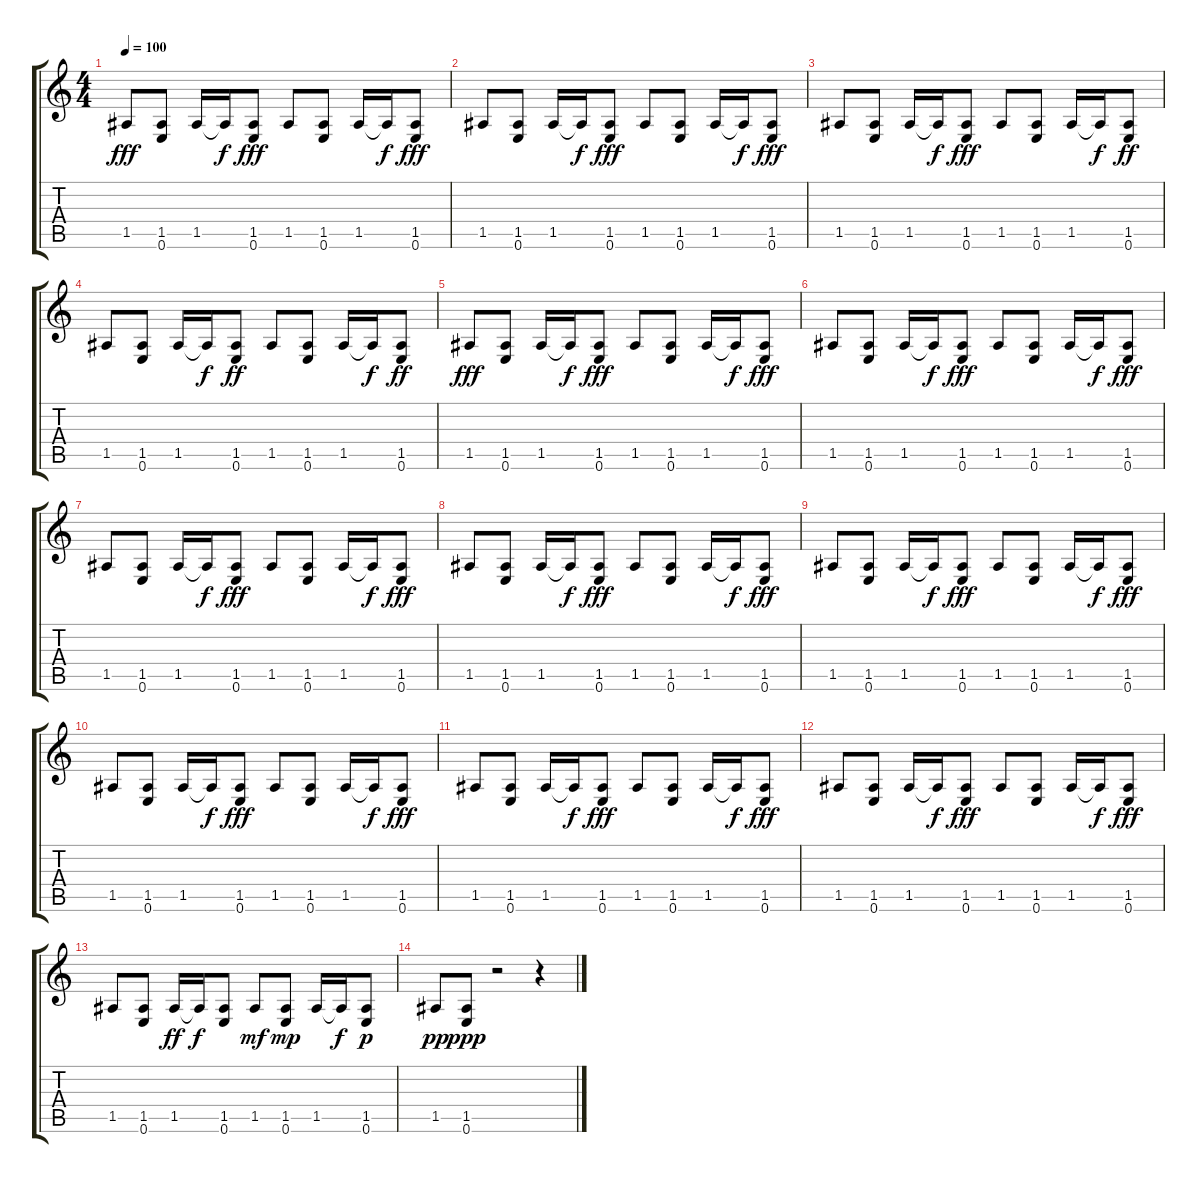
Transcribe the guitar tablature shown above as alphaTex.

\track "" {instrument acousticguitarnylon}
\staff {score tabs}
\tuning (E4 B3 G3 D3 A2 E2) {hide}
\ts (4 4)
\tempo 100
\clef g2
\ks c
1.5.8{dy fff} (1.5 0.6).8 1.5.16 1.5{t}.16{dy f} (1.5 0.6).8{dy fff} 1.5.8 (1.5 0.6).8 1.5.16 1.5{t}.16{dy f} (1.5 0.6).8{dy fff} |
1.5.8 (1.5 0.6).8 1.5.16 1.5{t}.16{dy f} (1.5 0.6).8{dy fff} 1.5.8 (1.5 0.6).8 1.5.16 1.5{t}.16{dy f} (1.5 0.6).8{dy fff} |
1.5.8 (1.5 0.6).8 1.5.16 1.5{t}.16{dy f} (1.5 0.6).8{dy fff} 1.5.8 (1.5 0.6).8 1.5.16 1.5{t}.16{dy f} (1.5 0.6).8{dy ff} |
1.5.8 (1.5 0.6).8 1.5.16 1.5{t}.16{dy f} (1.5 0.6).8{dy ff} 1.5.8 (1.5 0.6).8 1.5.16 1.5{t}.16{dy f} (1.5 0.6).8{dy ff} |
1.5.8{dy fff} (1.5 0.6).8 1.5.16 1.5{t}.16{dy f} (1.5 0.6).8{dy fff} 1.5.8 (1.5 0.6).8 1.5.16 1.5{t}.16{dy f} (1.5 0.6).8{dy fff} |
1.5.8 (1.5 0.6).8 1.5.16 1.5{t}.16{dy f} (1.5 0.6).8{dy fff} 1.5.8 (1.5 0.6).8 1.5.16 1.5{t}.16{dy f} (1.5 0.6).8{dy fff} |
1.5.8 (1.5 0.6).8 1.5.16 1.5{t}.16{dy f} (1.5 0.6).8{dy fff} 1.5.8 (1.5 0.6).8 1.5.16 1.5{t}.16{dy f} (1.5 0.6).8{dy fff} |
1.5.8 (1.5 0.6).8 1.5.16 1.5{t}.16{dy f} (1.5 0.6).8{dy fff} 1.5.8 (1.5 0.6).8 1.5.16 1.5{t}.16{dy f} (1.5 0.6).8{dy fff} |
1.5.8 (1.5 0.6).8 1.5.16 1.5{t}.16{dy f} (1.5 0.6).8{dy fff} 1.5.8 (1.5 0.6).8 1.5.16 1.5{t}.16{dy f} (1.5 0.6).8{dy fff} |
1.5.8 (1.5 0.6).8 1.5.16 1.5{t}.16{dy f} (1.5 0.6).8{dy fff} 1.5.8 (1.5 0.6).8 1.5.16 1.5{t}.16{dy f} (1.5 0.6).8{dy fff} |
1.5.8 (1.5 0.6).8 1.5.16 1.5{t}.16{dy f} (1.5 0.6).8{dy fff} 1.5.8 (1.5 0.6).8 1.5.16 1.5{t}.16{dy f} (1.5 0.6).8{dy fff} |
1.5.8 (1.5 0.6).8 1.5.16 1.5{t}.16{dy f} (1.5 0.6).8{dy fff} 1.5.8 (1.5 0.6).8 1.5.16 1.5{t}.16{dy f} (1.5 0.6).8{dy fff} |
1.5.8 (1.5 0.6).8 1.5.16{dy ff} 1.5{t}.16{dy f} (1.5 0.6).8 1.5.8{dy mf} (1.5 0.6).8{dy mp} 1.5.16 1.5{t}.16{dy f} (1.5 0.6).8{dy p} |
1.5.8{dy pp} (1.5 0.6).8{dy ppp} r.2 r.4
